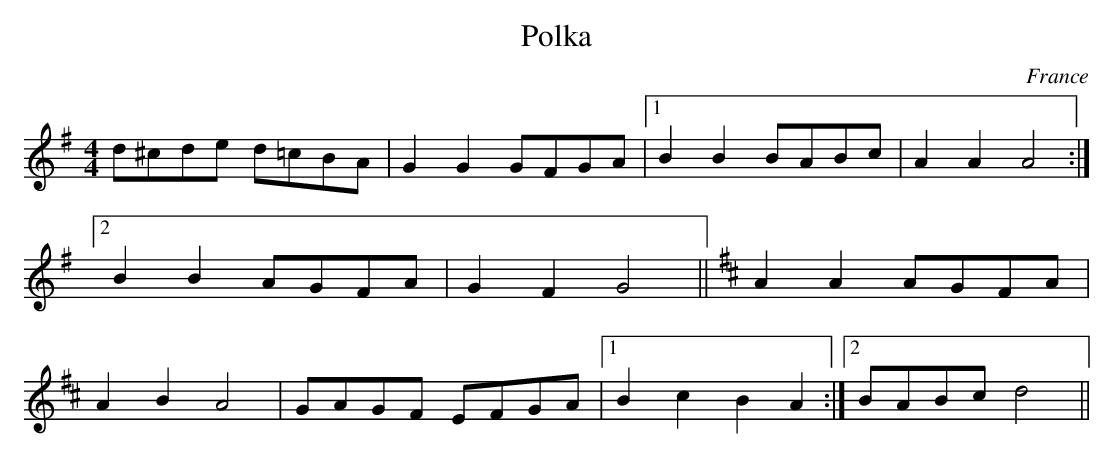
X:1
T:Polka
M:4/4
O:France
K:G
d^cde d=cBA|G2G2GFGA\
|1B2B2BABc|A2A2A4:|2B2B2AGFA|G2F2G4||\
K:D
A2A2AGFA|A2B2A4|GAGF EFGA\
|1B2c2B2A2:|2BABcd4||
